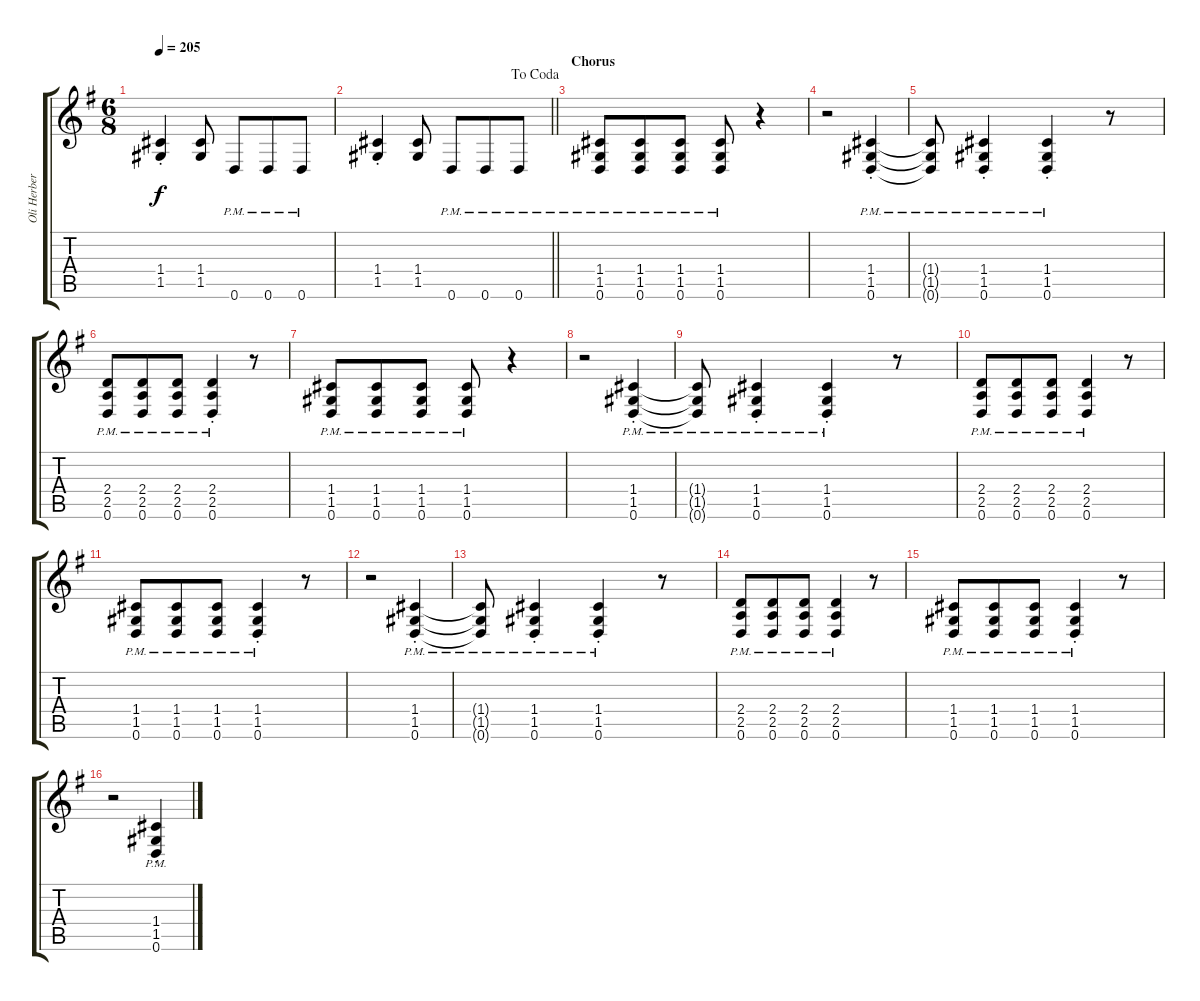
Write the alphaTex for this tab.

\track ("Oli Herbert" "Oli Herber") {instrument distortionguitar}
\staff {score tabs}
\tuning (D4 A3 F3 C3 G2 D2) {hide}
\ts (6 8)
\tempo 205
\clef g2
\ks g
(1.4{st} 1.5{st}).4{dy f} (1.4 1.5).8 0.6{pm}.8 0.6{pm}.8 0.6{pm}.8 |
\jump dacoda
\barLineRight lightlight
(1.4{st} 1.5{st}).4 (1.4 1.5).8 0.6{pm}.8 0.6{pm}.8 0.6{pm}.8 |
\section ("" "Chorus")
(1.4{pm} 1.5{pm} 0.6{pm}).8 (1.4{pm} 1.5{pm} 0.6{pm}).8 (1.4{pm} 1.5{pm} 0.6{pm}).8 (1.4{pm} 1.5{pm} 0.6{pm}).8 r.4 |
r.2 (1.4{pm st} 1.5{pm st} 0.6{pm st}).4 |
(1.4{pm t} 1.5{pm t} 0.6{pm t}).8 (1.4{pm st} 1.5{pm st} 0.6{pm st}).4 (1.4{pm st} 1.5{pm st} 0.6{pm st}).4 r.8 |
(2.4{pm} 2.5{pm} 0.6{pm}).8 (2.4{pm} 2.5{pm} 0.6{pm}).8 (2.4{pm} 2.5{pm} 0.6{pm}).8 (2.4{pm st} 2.5{pm st} 0.6{pm st}).4 r.8 |
(1.4{pm} 1.5{pm} 0.6{pm}).8 (1.4{pm} 1.5{pm} 0.6{pm}).8 (1.4{pm} 1.5{pm} 0.6{pm}).8 (1.4{pm} 1.5{pm} 0.6{pm}).8 r.4 |
r.2 (1.4{pm st} 1.5{pm st} 0.6{pm st}).4 |
(1.4{pm t} 1.5{pm t} 0.6{pm t}).8 (1.4{pm st} 1.5{pm st} 0.6{pm st}).4 (1.4{pm st} 1.5{pm st} 0.6{pm st}).4 r.8 |
(2.4{pm} 2.5{pm} 0.6{pm}).8 (2.4{pm} 2.5{pm} 0.6{pm}).8 (2.4{pm} 2.5{pm} 0.6{pm}).8 (2.4{pm} 2.5{pm} 0.6{pm}).4 r.8 |
(1.4{pm} 1.5{pm} 0.6{pm}).8 (1.4{pm} 1.5{pm} 0.6{pm}).8 (1.4{pm} 1.5{pm} 0.6{pm}).8 (1.4{pm st} 1.5{pm st} 0.6{pm st}).4 r.8 |
r.2 (1.4{pm st} 1.5{pm st} 0.6{pm st}).4 |
(1.4{pm t} 1.5{pm t} 0.6{pm t}).8 (1.4{pm st} 1.5{pm st} 0.6{pm st}).4 (1.4{pm st} 1.5{pm st} 0.6{pm st}).4 r.8 |
(2.4{pm} 2.5{pm} 0.6{pm}).8 (2.4{pm} 2.5{pm} 0.6{pm}).8 (2.4{pm} 2.5{pm} 0.6{pm}).8 (2.4{pm} 2.5{pm} 0.6{pm}).4 r.8 |
(1.4{pm} 1.5{pm} 0.6{pm}).8 (1.4{pm} 1.5{pm} 0.6{pm}).8 (1.4{pm} 1.5{pm} 0.6{pm}).8 (1.4{pm st} 1.5{pm st} 0.6{pm st}).4 r.8 |
r.2 (1.4{pm st} 1.5{pm st} 0.6{pm st}).4
